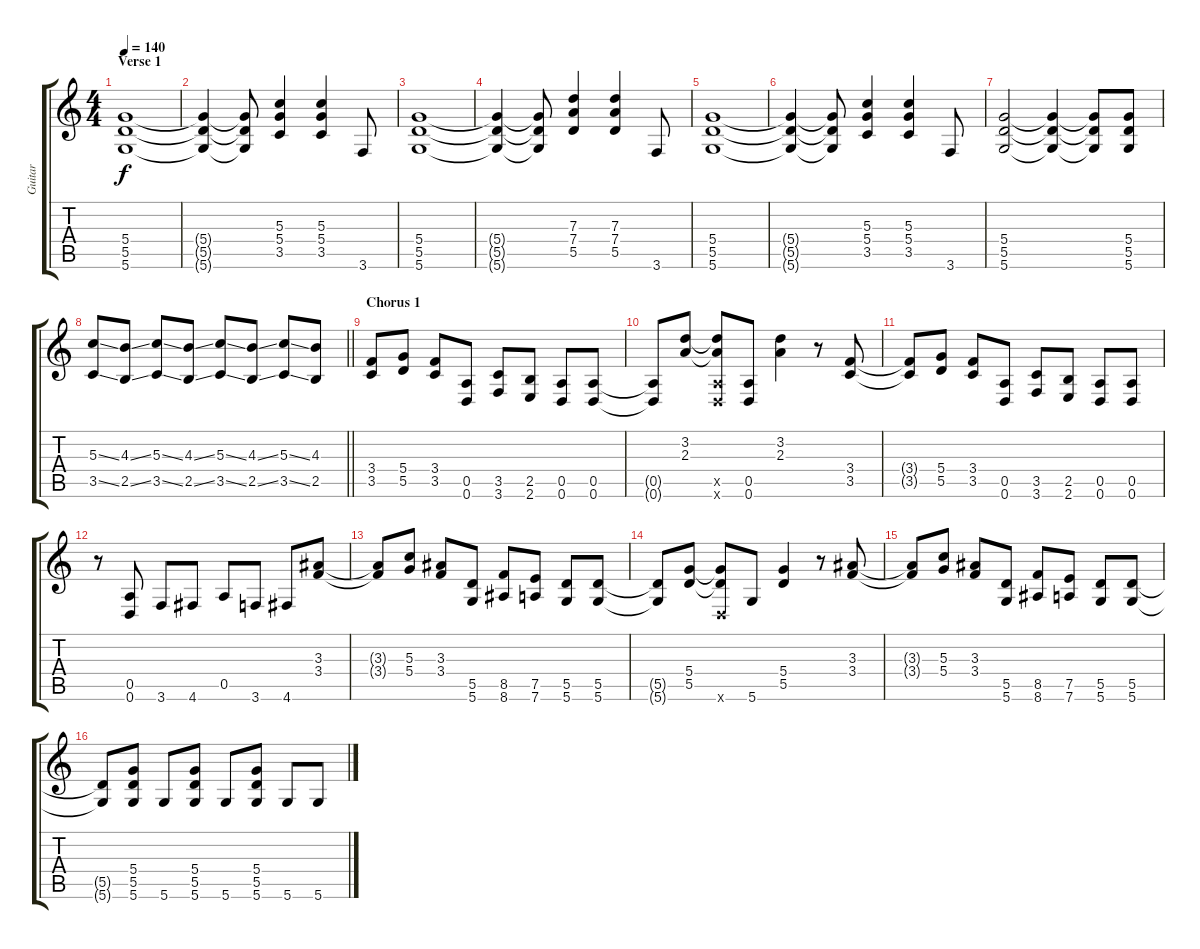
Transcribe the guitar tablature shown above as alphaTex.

\track ("Guitar" "Guitar") {instrument overdrivenguitar}
\staff {score tabs}
\tuning (E4 B3 G3 D3 A2 D2) {hide}
\ts (4 4)
\section ("" "Verse 1")
\tempo 140
\clef g2
\ks c
(5.4 5.5 5.6).1{dy f} |
(5.4{t} 5.5{t} 5.6{t}).4 (5.4{t} 5.5{t} 5.6{t}).8 (5.3 5.4 3.5).4 (5.3 5.4 3.5).4 3.6.8 |
(5.4 5.5 5.6).1 |
(5.4{t} 5.5{t} 5.6{t}).4 (5.4{t} 5.5{t} 5.6{t}).8 (7.3 7.4 5.5).4 (7.3 7.4 5.5).4 3.6.8 |
(5.4 5.5 5.6).1 |
(5.4{t} 5.5{t} 5.6{t}).4 (5.4{t} 5.5{t} 5.6{t}).8 (5.3 5.4 3.5).4 (5.3 5.4 3.5).4 3.6.8 |
(5.4 5.5 5.6).2 (5.4{t} 5.5{t} 5.6{t}).4 (5.4{t} 5.5{t} 5.6{t}).8 (5.4 5.5 5.6).8 |
\barLineRight lightlight
(5.3{ss} 3.5{ss}).8 (4.3{ss} 2.5{ss}).8 (5.3{ss} 3.5{ss}).8 (4.3{ss} 2.5{ss}).8 (5.3{ss} 3.5{ss}).8 (4.3{ss} 2.5{ss}).8 (5.3{ss} 3.5{ss}).8 (4.3 2.5).8 |
\section ("" "Chorus 1")
(3.4 3.5).8 (5.4 5.5).8 (3.4 3.5).8 (0.5 0.6).8 (3.5 3.6).8 (2.5 2.6).8 (0.5 0.6).8 (0.5 0.6).8 |
(0.5{t} 0.6{t}).8 (3.2 2.3).8 (3.2{t} 2.3{t} 0.5{x} 0.6{x}).8 (0.5 0.6).8 (3.2 2.3).4 r.8 (3.4 3.5).8 |
(3.4{t} 3.5{t}).8 (5.4 5.5).8 (3.4 3.5).8 (0.5 0.6).8 (3.5 3.6).8 (2.5 2.6).8 (0.5 0.6).8 (0.5 0.6).8 |
r.8 (0.5 0.6).8 3.6.8 4.6.8 0.5.8 3.6.8 4.6.8 (3.3 3.4).8 |
(3.3{t} 3.4{t}).8 (5.3 5.4).8 (3.3 3.4).8 (5.5 5.6).8 (8.5 8.6).8 (7.5 7.6).8 (5.5 5.6).8 (5.5 5.6).8 |
(5.5{t} 5.6{t}).8 (5.4 5.5).8 (5.4{t} 5.5{t} 0.6{x}).8 5.6.8 (5.4 5.5).4 r.8 (3.3 3.4).8 |
(3.3{t} 3.4{t}).8 (5.3 5.4).8 (3.3 3.4).8 (5.5 5.6).8 (8.5 8.6).8 (7.5 7.6).8 (5.5 5.6).8 (5.5 5.6).8 |
(5.5{t} 5.6{t}).8 (5.4 5.5 5.6).8 5.6.8 (5.4 5.5 5.6).8 5.6.8 (5.4 5.5 5.6).8 5.6.8 5.6.8
